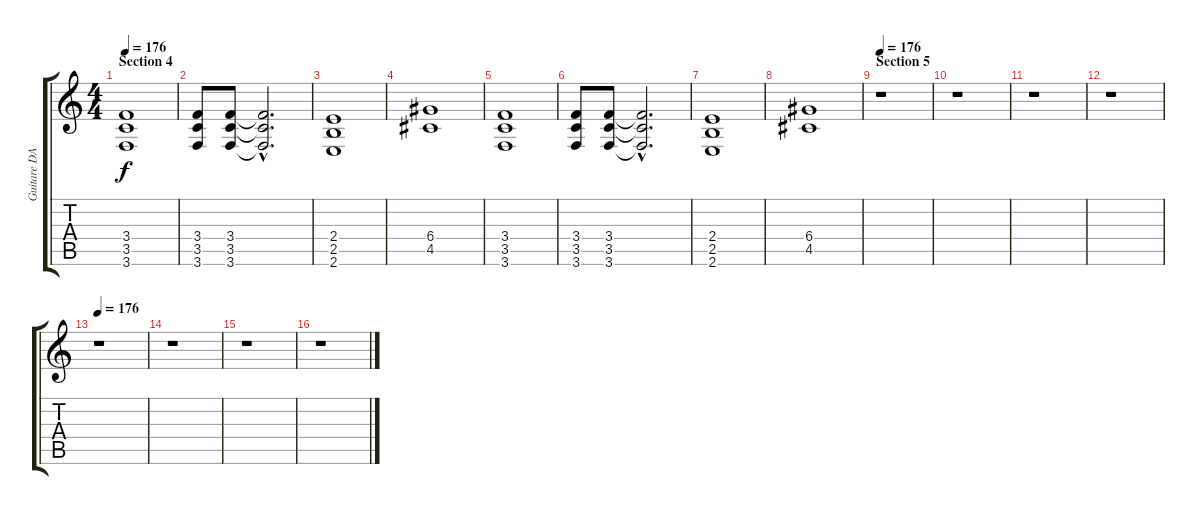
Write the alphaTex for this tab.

\track ("Guitare DADGBE" "Guitare DA") {instrument distortionguitar}
\staff {score tabs}
\tuning (E4 B3 G3 D3 A2 D2) {hide}
\ts (4 4)
\section ("" "Section 4")
\tempo 176
\clef g2
\ks c
(3.4 3.5 3.6).1{dy f} |
(3.4 3.5 3.6).8 (3.4 3.5 3.6).8 (3.4{hac t} 3.5{hac t} 3.6{hac t}).2{d} |
(2.4 2.5 2.6).1 |
(6.4 4.5).1 |
(3.4 3.5 3.6).1 |
(3.4 3.5 3.6).8 (3.4 3.5 3.6).8 (3.4{hac t} 3.5{hac t} 3.6{hac t}).2{d} |
(2.4 2.5 2.6).1 |
(6.4 4.5).1 |
\section ("" "Section 5")
\tempo 176
r.1 |
r.1 |
r.1 |
r.1 |
\tempo 176
r.1 |
r.1 |
r.1 |
r.1
